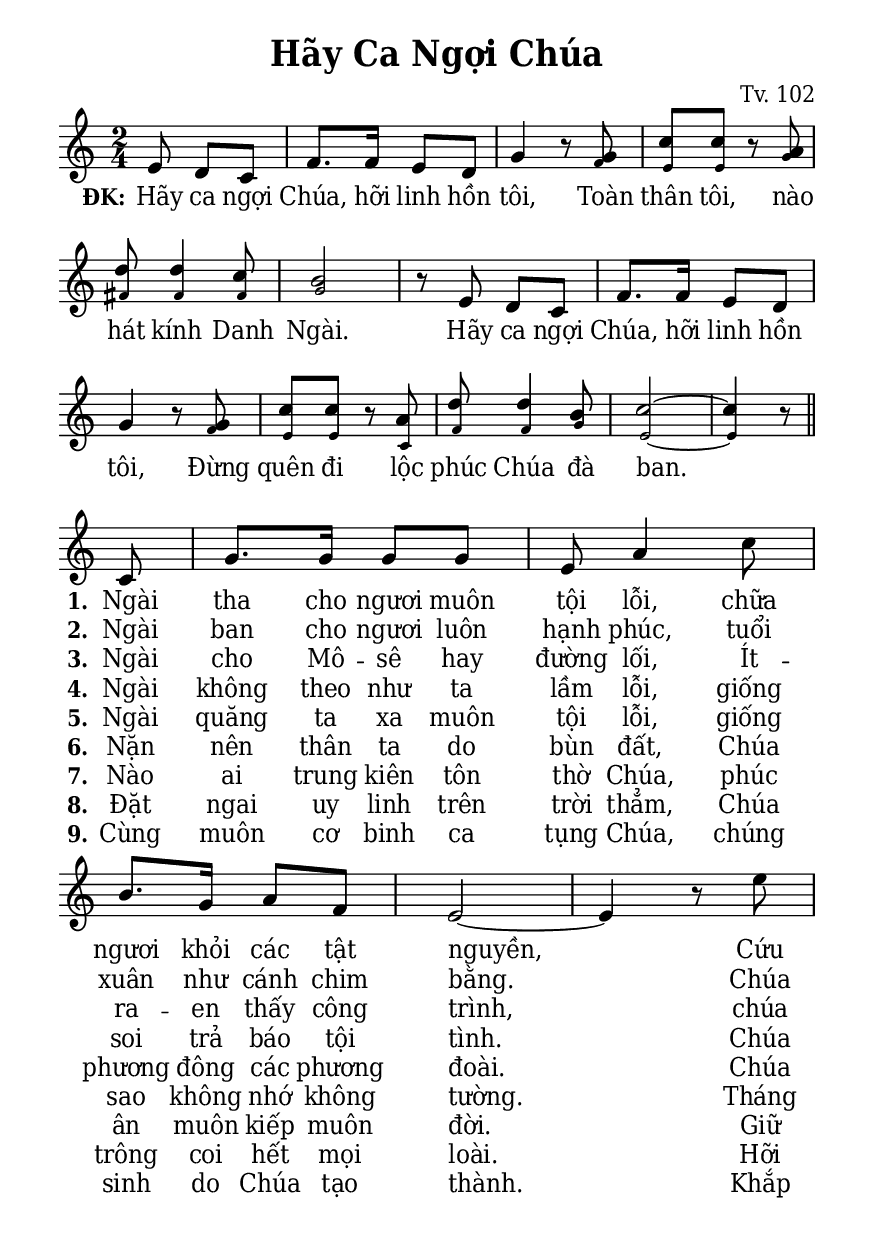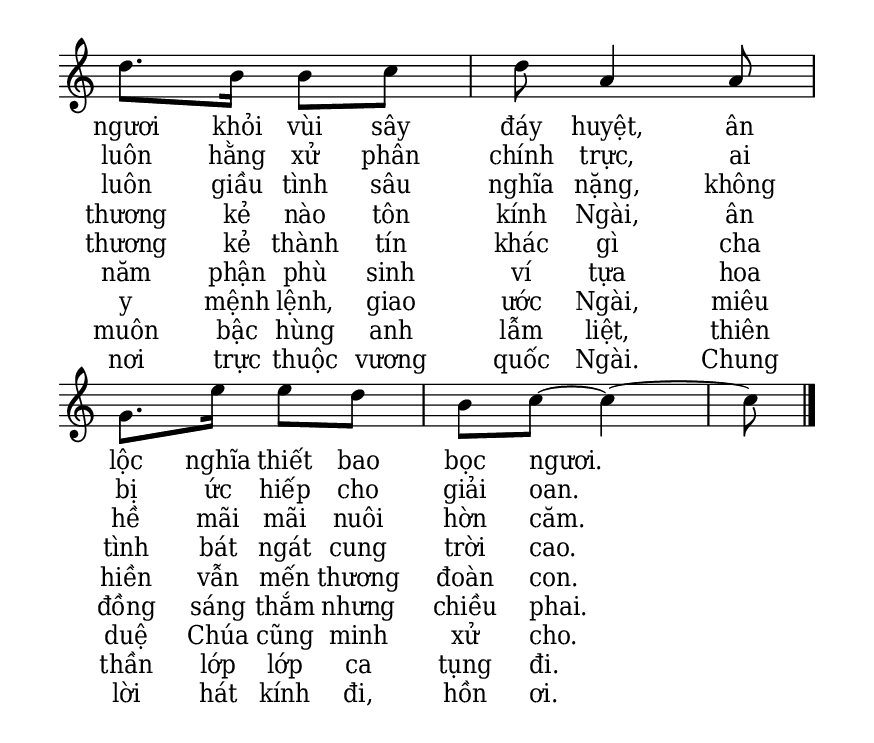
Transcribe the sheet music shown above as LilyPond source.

% Cài đặt chung\
\version "2.22.1"
\include "english.ly"

\header {
  title = "Hãy Ca Ngợi Chúa"
  composer = "Tv. 102"
  %arranger = "Lm. Kim Long"
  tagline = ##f
}

% Nhạc phiên khúc
nhacPhienKhucSop = \relative c' {
  \partial 4. e8 d c |
  f8. f16 e8 d |
  g4 r8 g |
  c c r a |
  d d4 c8 |
  b2 |
  r8 e, d c |
  f8. f16 e8 d |
  g4 r8 g |
  c c r a |
  d d4 b8 |
  c2 ~ |
  c4 r8 \bar "||" \break
  
  c,8 |
  g'8. g16 g8 g |
  e a4 c8 |
  b8. g16 a8 f |
  e2 ~ |
  e4 r8 e' |
  d8. b16 b8 c |
  d a4 a8 |
  g8. e'16 e8 d |
  b c ~ c4 ~ |
  c8 \bar "|."
}

nhacPhienKhucAlto = \relative c' {
  e8 d c |
  f8. f16 e8 d |
  g4 r8 f |
  e e r g |
  fs fs4 fs8 |
  g2 |
  r8 e d c |
  f8. f16 e8 d |
  g4 r8 f |
  e e r c |
  f f4 g8 |
  e2 ~ |
  e4 r8
}

% Lời phiên khúc
loiPhienKhucSop = \lyrics {
  \set stanza = "ĐK:"
  Hãy ca ngợi Chúa, hỡi linh hồn tôi,
  Toàn thân tôi, nào hát kính Danh Ngài.
  Hãy ca ngợi Chúa, hỡi linh hồn tôi,
  Đừng quên đi lộc phúc Chúa đà ban.
  <<
    {
      \set stanza = "1."
      Ngài tha cho ngươi muôn tội lỗi,
      chữa ngươi khỏi các tật nguyền,
      Cứu ngươi khỏi vùi sây đáy huyệt,
      ân lộc nghĩa thiết bao bọc ngươi.
    }
    \new Lyrics {
	    \set associatedVoice = "beSop"
	    \set stanza = "2."
	    Ngài ban cho ngươi luôn hạnh phúc,
	    tuổi xuân như cánh chim bằng.
	    Chúa luôn hằng xử phân chính trực,
	    ai bị ức hiếp cho giải oan.
    }
    \new Lyrics {
	    \set associatedVoice = "beSop"
	    \set stanza = "3."
	    Ngài cho Mô -- sê hay đường lối,
	    Ít -- ra -- en thấy công trình,
	    chúa luôn giầu tình sâu nghĩa nặng,
	    không hề mãi mãi nuôi hờn căm.
    }
    \new Lyrics {
	    \set associatedVoice = "beSop"
	    \set stanza = "4."
	    Ngài không theo như ta lầm lỗi,
	    giống soi trả báo tội tình.
	    Chúa thương kẻ nào tôn kính Ngài,
	    ân tình bát ngát cung trời cao.
    }
    \new Lyrics {
	    \set associatedVoice = "beSop"
	    \set stanza = "5."
	    Ngài quăng ta xa muôn tội lỗi,
	    giống phương đông các phương đoài.
	    Chúa thương kẻ thành tín
	    khác gì cha hiền vẫn mến thương đoàn con.
    }
    \new Lyrics {
	    \set associatedVoice = "beSop"
	    \set stanza = "6."
	    Nặn nên thân ta do bùn đất,
	    Chúa sao không nhớ không tường.
	    Tháng năm phận phù sinh
	    ví tựa hoa đồng sáng thắm nhưng chiều phai.
    }
    \new Lyrics {
	    \set associatedVoice = "beSop"
	    \set stanza = "7."
	    Nào ai trung kiên tôn thờ Chúa,
	    phúc ân muôn kiếp muôn đời.
	    Giữ y mệnh lệnh, giao ước Ngài,
	    miêu duệ Chúa cũng minh xử cho.
    }
    \new Lyrics {
	    \set associatedVoice = "beSop"
	    \set stanza = "8."
	    Đặt ngai uy linh trên trời thẳm,
	    Chúa trông coi hết mọi loài.
	    Hỡi muôn bậc hùng anh lẫm liệt,
	    thiên thần lớp lớp ca tụng đi.
    }
    \new Lyrics {
	    \set associatedVoice = "beSop"
	    \set stanza = "9."
	    Cùng muôn cơ binh ca tụng Chúa,
	    chúng sinh do Chúa tạo thành.
	    Khắp nơi trực thuộc vương quốc Ngài.
	    Chung lời hát kính đi, hồn ơi.
    }
  >>
}

% Dàn trang
\paper {
  #(set-paper-size "a5")
  top-margin = 5\mm
  bottom-margin = 5\mm
  left-margin = 10\mm
  right-margin = 10\mm
  indent = #0
  #(define fonts
	 (make-pango-font-tree "Deja Vu Serif Condensed"
	 		       "Deja Vu Serif Condensed"
			       "Deja Vu Serif Condensed"
			       (/ 20 20)))
  print-page-number = ##f
  %page-count = #1
}

TongNhip = {
  \key c \major \time 2/4
  \set Timing.beamExceptions = #'()
  \set Timing.baseMoment = #(ly:make-moment 1/4)
}

% Đổi kích thước nốt cho bè phụ
notBePhu =
#(define-music-function (font-size music) (number? ly:music?)
   (for-some-music
     (lambda (m)
       (if (music-is-of-type? m 'rhythmic-event)
           (begin
             (set! (ly:music-property m 'tweaks)
                   (cons `(font-size . ,font-size)
                         (ly:music-property m 'tweaks)))
             #t)
           #f))
     music)
   music)

\score {
  \new ChoirStaff <<
    \new Staff \with {
        \consists "Merge_rests_engraver"
        printPartCombineTexts = ##f
      }
      <<
      \new Voice \TongNhip \partCombine 
        \nhacPhienKhucSop
        \notBePhu -3 { \nhacPhienKhucAlto }
      \new NullVoice = beSop \nhacPhienKhucSop
      \new Lyrics \lyricsto beSop \loiPhienKhucSop
      >>
  >>
  \layout {
    %\override Staff.TimeSignature.transparent = ##t
    \override Lyrics.LyricSpace.minimum-distance = #0.6
    \override Score.BarNumber.break-visibility = ##(#f #f #f)
    \override Score.SpacingSpanner.uniform-stretching = ##t
  } 
}
